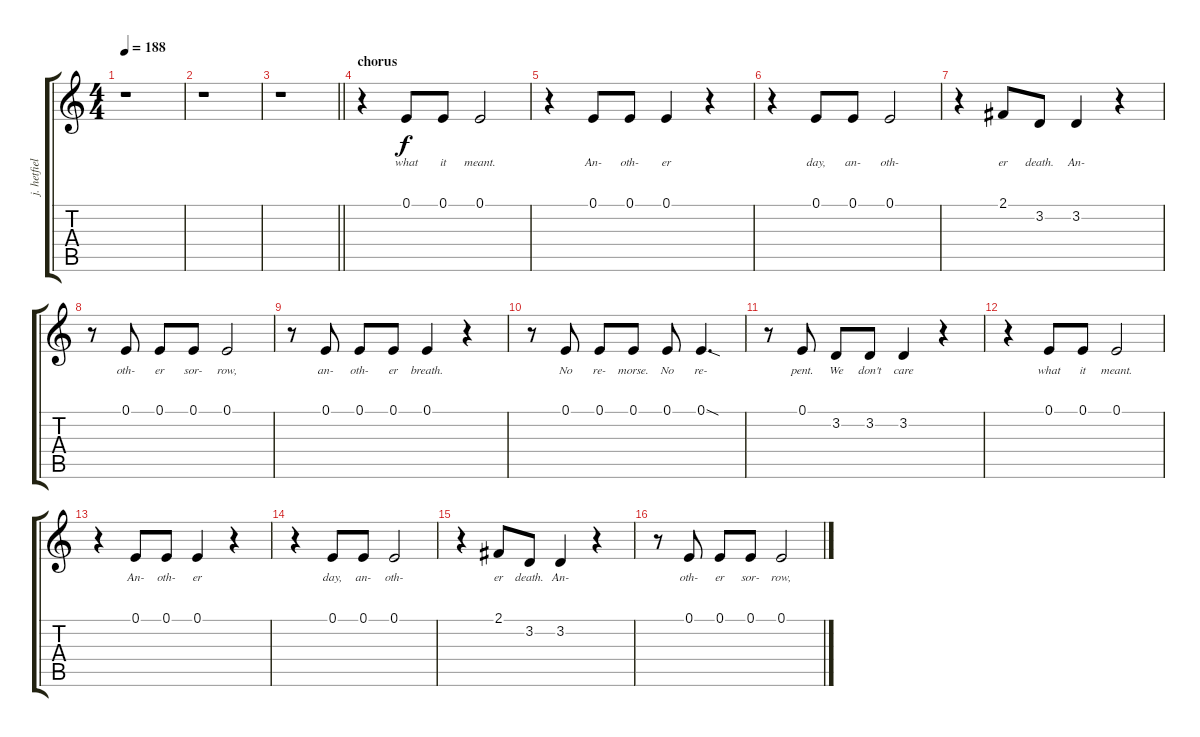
\track ("j. hetfield - vocals" "j. hetfiel") {instrument altosax}
\staff {score tabs}
\tuning (E4 B3 G3 D3 A2 E2) {hide}
\ts (4 4)
\tempo 188
\clef g2
\ks c
r.1{dy f} |
r.1 |
\barLineRight lightlight
r.1 |
\section ("" "chorus")
r.4 0.1.8{lyrics (0 "what") lyrics (1 "") lyrics (2 "") lyrics (3 "") lyrics (4 "")} 0.1.8{lyrics (0 "it") lyrics (1 "") lyrics (2 "") lyrics (3 "") lyrics (4 "")} 0.1.2{lyrics (0 "meant.") lyrics (1 "") lyrics (2 "") lyrics (3 "") lyrics (4 "")} |
r.4 0.1.8{lyrics (0 "An-") lyrics (1 "") lyrics (2 "") lyrics (3 "") lyrics (4 "")} 0.1.8{lyrics (0 "oth-") lyrics (1 "") lyrics (2 "") lyrics (3 "") lyrics (4 "")} 0.1.4{lyrics (0 "er") lyrics (1 "") lyrics (2 "") lyrics (3 "") lyrics (4 "")} r.4 |
r.4 0.1.8{lyrics (0 "day,") lyrics (1 "") lyrics (2 "") lyrics (3 "") lyrics (4 "")} 0.1.8{lyrics (0 "an-") lyrics (1 "") lyrics (2 "") lyrics (3 "") lyrics (4 "")} 0.1.2{lyrics (0 "oth-") lyrics (1 "") lyrics (2 "") lyrics (3 "") lyrics (4 "")} |
r.4 2.1.8{lyrics (0 "er") lyrics (1 "") lyrics (2 "") lyrics (3 "") lyrics (4 "")} 3.2.8{lyrics (0 "death.") lyrics (1 "") lyrics (2 "") lyrics (3 "") lyrics (4 "")} 3.2.4{lyrics (0 "An-") lyrics (1 "") lyrics (2 "") lyrics (3 "") lyrics (4 "")} r.4 |
r.8 0.1.8{lyrics (0 "oth-") lyrics (1 "") lyrics (2 "") lyrics (3 "") lyrics (4 "")} 0.1.8{lyrics (0 "er") lyrics (1 "") lyrics (2 "") lyrics (3 "") lyrics (4 "")} 0.1.8{lyrics (0 "sor-") lyrics (1 "") lyrics (2 "") lyrics (3 "") lyrics (4 "")} 0.1.2{lyrics (0 "row,") lyrics (1 "") lyrics (2 "") lyrics (3 "") lyrics (4 "")} |
r.8 0.1.8{lyrics (0 "an-") lyrics (1 "") lyrics (2 "") lyrics (3 "") lyrics (4 "")} 0.1.8{lyrics (0 "oth-") lyrics (1 "") lyrics (2 "") lyrics (3 "") lyrics (4 "")} 0.1.8{lyrics (0 "er") lyrics (1 "") lyrics (2 "") lyrics (3 "") lyrics (4 "")} 0.1.4{lyrics (0 "breath.") lyrics (1 "") lyrics (2 "") lyrics (3 "") lyrics (4 "")} r.4 |
r.8 0.1.8{lyrics (0 "No") lyrics (1 "") lyrics (2 "") lyrics (3 "") lyrics (4 "")} 0.1.8{lyrics (0 "re-") lyrics (1 "") lyrics (2 "") lyrics (3 "") lyrics (4 "")} 0.1.8{lyrics (0 "morse.") lyrics (1 "") lyrics (2 "") lyrics (3 "") lyrics (4 "")} 0.1.8{lyrics (0 "No") lyrics (1 "") lyrics (2 "") lyrics (3 "") lyrics (4 "")} 0.1{sod}.4{d lyrics (0 "re-") lyrics (1 "") lyrics (2 "") lyrics (3 "") lyrics (4 "")} |
r.8 0.1.8{lyrics (0 "pent.") lyrics (1 "") lyrics (2 "") lyrics (3 "") lyrics (4 "")} 3.2.8{lyrics (0 "We") lyrics (1 "") lyrics (2 "") lyrics (3 "") lyrics (4 "")} 3.2.8{lyrics (0 "don't") lyrics (1 "") lyrics (2 "") lyrics (3 "") lyrics (4 "")} 3.2.4{lyrics (0 "care") lyrics (1 "") lyrics (2 "") lyrics (3 "") lyrics (4 "")} r.4 |
r.4 0.1.8{lyrics (0 "what") lyrics (1 "") lyrics (2 "") lyrics (3 "") lyrics (4 "")} 0.1.8{lyrics (0 "it") lyrics (1 "") lyrics (2 "") lyrics (3 "") lyrics (4 "")} 0.1.2{lyrics (0 "meant.") lyrics (1 "") lyrics (2 "") lyrics (3 "") lyrics (4 "")} |
r.4 0.1.8{lyrics (0 "An-") lyrics (1 "") lyrics (2 "") lyrics (3 "") lyrics (4 "")} 0.1.8{lyrics (0 "oth-") lyrics (1 "") lyrics (2 "") lyrics (3 "") lyrics (4 "")} 0.1.4{lyrics (0 "er") lyrics (1 "") lyrics (2 "") lyrics (3 "") lyrics (4 "")} r.4 |
r.4 0.1.8{lyrics (0 "day,") lyrics (1 "") lyrics (2 "") lyrics (3 "") lyrics (4 "")} 0.1.8{lyrics (0 "an-") lyrics (1 "") lyrics (2 "") lyrics (3 "") lyrics (4 "")} 0.1.2{lyrics (0 "oth-") lyrics (1 "") lyrics (2 "") lyrics (3 "") lyrics (4 "")} |
r.4 2.1.8{lyrics (0 "er") lyrics (1 "") lyrics (2 "") lyrics (3 "") lyrics (4 "")} 3.2.8{lyrics (0 "death.") lyrics (1 "") lyrics (2 "") lyrics (3 "") lyrics (4 "")} 3.2.4{lyrics (0 "An-") lyrics (1 "") lyrics (2 "") lyrics (3 "") lyrics (4 "")} r.4 |
r.8 0.1.8{lyrics (0 "oth-") lyrics (1 "") lyrics (2 "") lyrics (3 "") lyrics (4 "")} 0.1.8{lyrics (0 "er") lyrics (1 "") lyrics (2 "") lyrics (3 "") lyrics (4 "")} 0.1.8{lyrics (0 "sor-") lyrics (1 "") lyrics (2 "") lyrics (3 "") lyrics (4 "")} 0.1.2{lyrics (0 "row,") lyrics (1 "") lyrics (2 "") lyrics (3 "") lyrics (4 "")}
